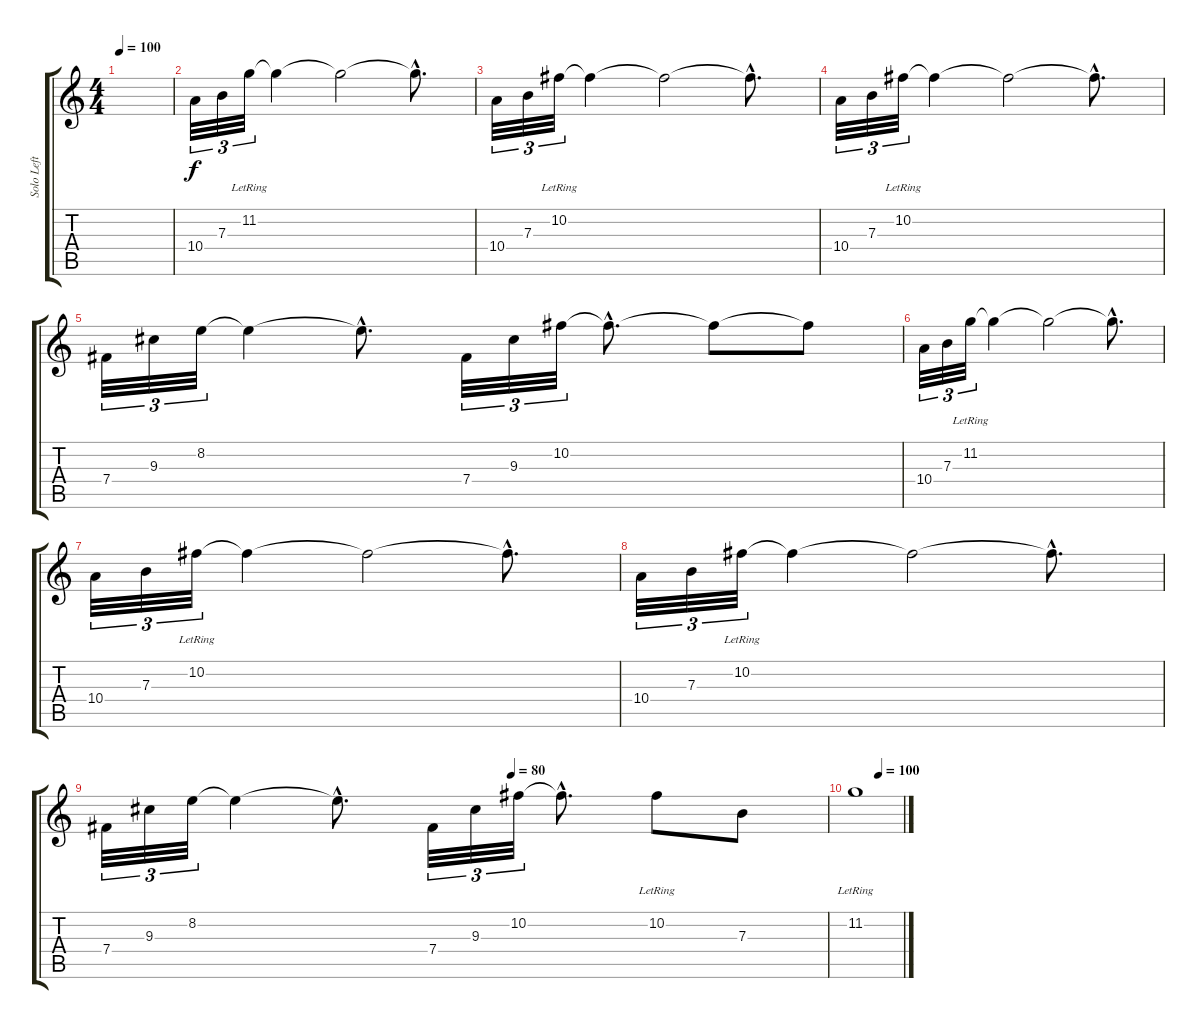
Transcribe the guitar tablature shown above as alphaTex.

\track ("Solo Left" "Solo Left") {instrument overdrivenguitar}
\staff {score tabs}
\tuning (Db4 Ab3 E3 B2 Gb2 B1) {hide}
\ts (4 4)
\tempo 100
\clef g2
\ks c
|
10.4.32{tu (3 2) dy f} 7.3.32{tu (3 2)} 11.2{lr}.32{tu (3 2)} 11.2{t}.4 11.2{t}.2 11.2{hac t}.8{d} |
10.4.32{tu (3 2)} 7.3.32{tu (3 2)} 10.2{lr}.32{tu (3 2)} 10.2{t}.4 10.2{t}.2 10.2{hac t}.8{d} |
10.4.32{tu (3 2)} 7.3.32{tu (3 2)} 10.2{lr}.32{tu (3 2)} 10.2{t}.4 10.2{t}.2 10.2{hac t}.8{d} |
7.4.32{tu (3 2)} 9.3.32{tu (3 2)} 8.2.32{tu (3 2)} 8.2{t}.4 8.2{hac t}.8{d} 7.4.32{tu (3 2)} 9.3.32{tu (3 2)} 10.2.32{tu (3 2)} 10.2{hac t}.8{d} 10.2{t}.8 10.2{t}.8 |
10.4.32{tu (3 2)} 7.3.32{tu (3 2)} 11.2{lr}.32{tu (3 2)} 11.2{t}.4 11.2{t}.2 11.2{hac t}.8{d} |
10.4.32{tu (3 2)} 7.3.32{tu (3 2)} 10.2{lr}.32{tu (3 2)} 10.2{t}.4 10.2{t}.2 10.2{hac t}.8{d} |
10.4.32{tu (3 2)} 7.3.32{tu (3 2)} 10.2{lr}.32{tu (3 2)} 10.2{t}.4 10.2{t}.2 10.2{hac t}.8{d} |
\tempo (80 0.5625)
7.4.32{tu (3 2)} 9.3.32{tu (3 2)} 8.2.32{tu (3 2)} 8.2{t}.4 8.2{hac t}.8{d} 7.4.32{tu (3 2)} 9.3.32{tu (3 2)} 10.2.32{tu (3 2)} 10.2{hac t}.8{d} 10.2{lr}.8 7.3.8 |
\tempo (100 0.5)
11.2{lr}.1
